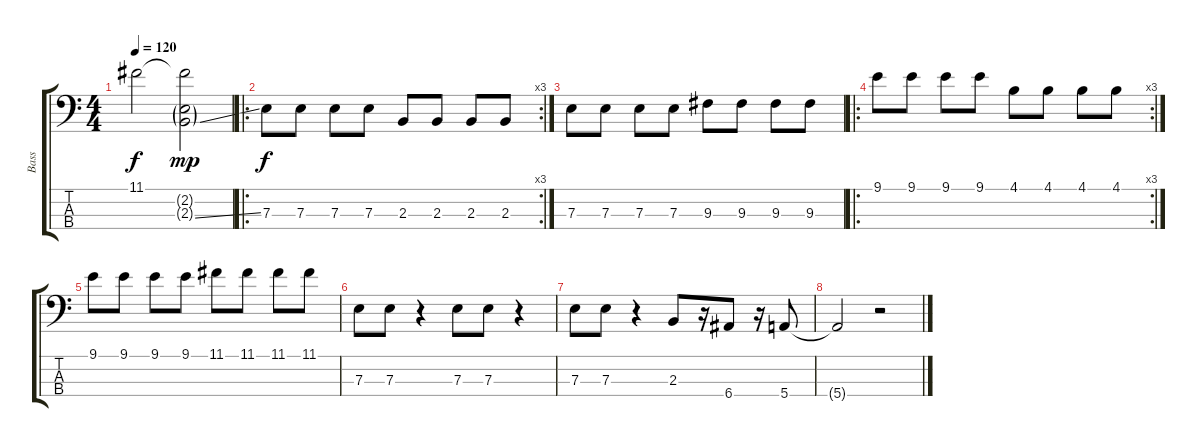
\track ("Bass" "Bass") {instrument electricbasspick}
\staff {score tabs}
\tuning (G2 D2 A1 E1) {hide}
\ts (4 4)
\tempo 120
\clef f4
\ks c
11.1{t}.2{dy f} (11.1{t} 2.2{g} 2.3{ss g}).2{dy mp} |
\ro
\rc 3
7.3.8{dy f} 7.3.8 7.3.8 7.3.8 2.3.8 2.3.8 2.3.8 2.3.8 |
7.3.8 7.3.8 7.3.8 7.3.8 9.3.8 9.3.8 9.3.8 9.3.8 |
\ro
\rc 3
9.1.8 9.1.8 9.1.8 9.1.8 4.1.8 4.1.8 4.1.8 4.1.8 |
9.1.8 9.1.8 9.1.8 9.1.8 11.1.8 11.1.8 11.1.8 11.1.8 |
7.3.8 7.3.8 r.4 7.3.8 7.3.8 r.4 |
7.3.8 7.3.8 r.4 2.3.8 r.16 6.4.8 r.16 5.4.8 |
5.4{t}.2 r.2
